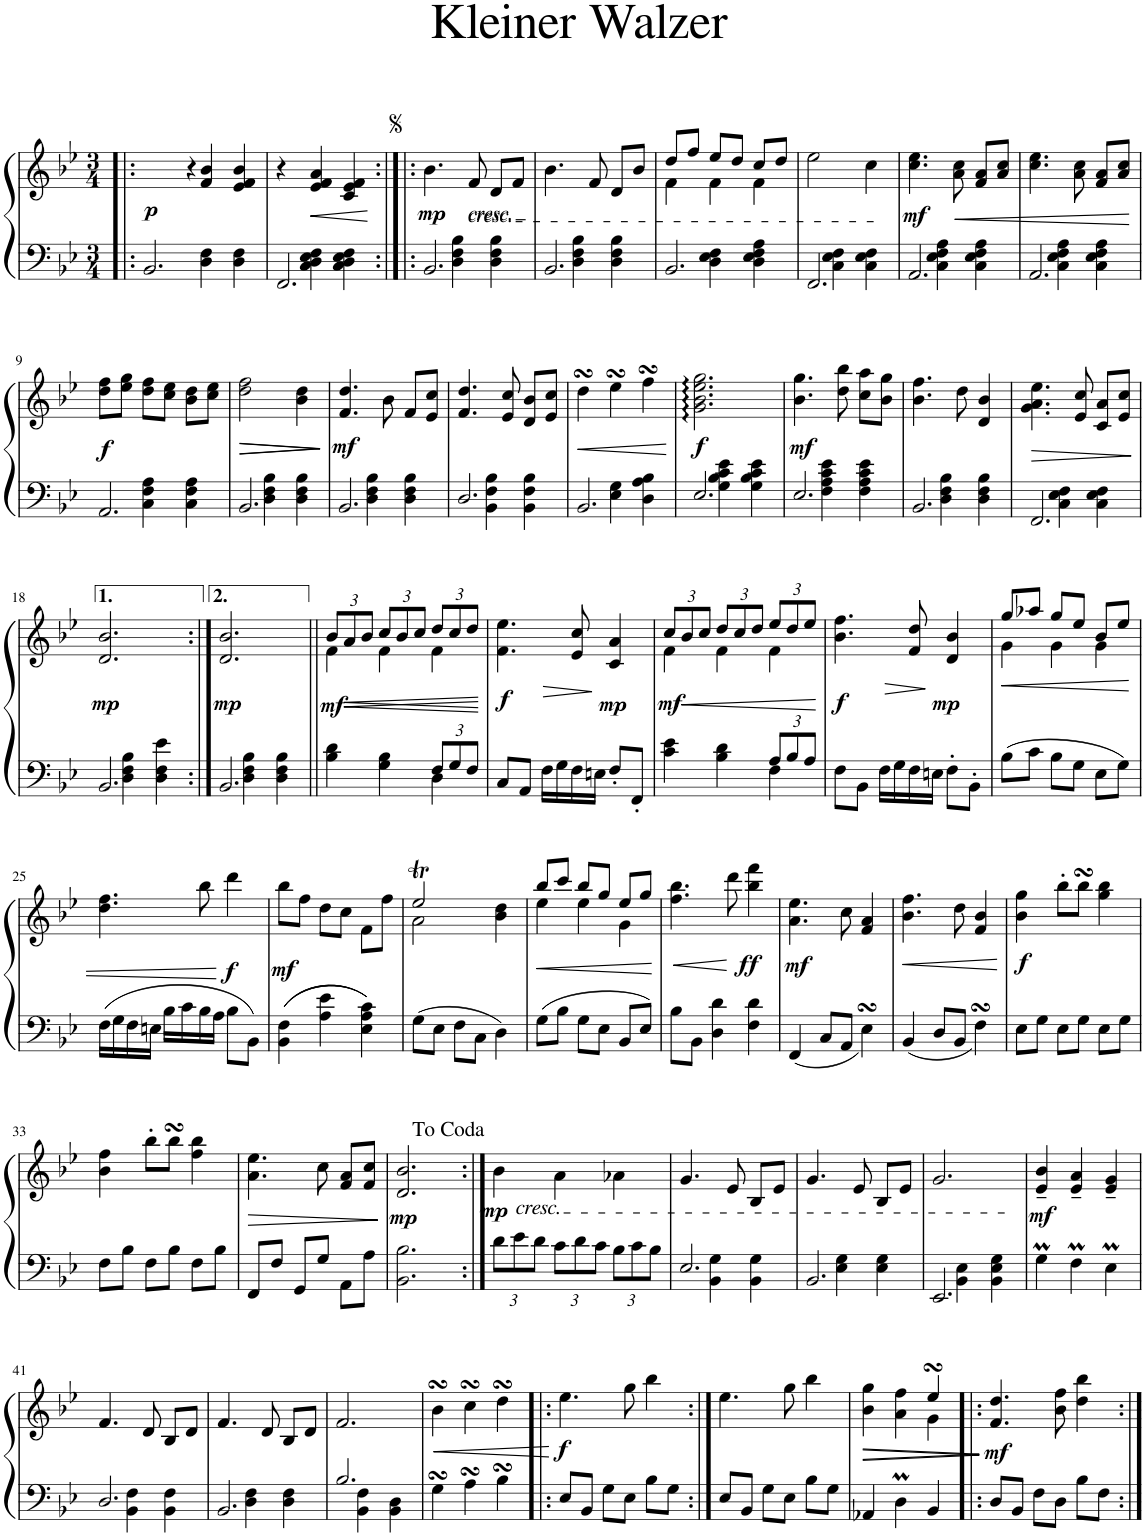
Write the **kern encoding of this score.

**kern	**kern	**dynam
*part1	*part1	*part1
*staff2	*staff1	*staff1/2
*I"Piano	*	*
*clefF4	*clefG2	*
*k[b-e-]	*k[b-e-]	*
*M3/4	*M3/4	*
=1!|:	=1!|:	=1!|:
*^	*	*
!	!	!	!LO:DY:b
2.BB-/	4ryy	4r	p
.	4D\ 4F\	4f/ 4b-/	.
.	4D\ 4F\	4e-/ 4f/ 4b-/	.
=2	=2	=2	=2
2.FF/	4ryy	4r	.
!	!	!	!LO:HP:b=2
.	4C\ 4D\ 4E-\ 4F\	4e-/ 4f/ 4a/	<
.	4C\ 4D\ 4E-\ 4F\	4c/ 4e-/ 4f/	.
=3:|!|:	=3:|!|:	=3:|!|:	=3:|!|:
!	!	!	!LO:DY:b
2.BB-/	4ryy	4.b-\	mp
.	4D\ 4F\ 4B-\	.	.
!	!	!LO:TX:b:i:t=cresc.	!
!	!	!LO:TX:b:i:t=cresc.	!
.	.	8f/	.
.	4D\ 4F\ 4B-\	8d/L	.
.	.	8f/J	.
=4	=4	=4	=4
2.BB-/	4ryy	4.b-\	.
.	4D\ 4F\ 4B-\	.	.
.	.	8f/	.
.	4D\ 4F\ 4B-\	8d/L	.
.	.	8b-/J	.
=5	=5	=5	=5
*	*	*^	*
2.BB-/	4ryy	8dd/L	4f\	.
.	.	8ff/J	.	.
.	4D\ 4E-\ 4F\	8ee-/L	4f\	.
.	.	8dd/J	.	.
.	4D\ 4E-\ 4F\ 4A\	8cc/L	4f\	.
.	.	8dd/J	.	.
*	*	*v	*v	*
=6	=6	=6	=6
2.FF/	4ryy	2ee-\	.
.	4C\ 4E-\ 4F\	.	.
.	4C\ 4E-\ 4F\	4cc\	.
=7	=7	=7	=7
!	!	!	!LO:DY:b
2.AA/	4ryy	4.cc\ 4.ee-\	mf
.	4C\ 4E-\ 4F\ 4A\	.	.
!	!	!	!LO:HP:b
.	.	8a\ 8cc\	<
.	4C\ 4E-\ 4F\ 4A\	8f/ 8a/L	.
.	.	8a/ 8cc/J	.
=8	=8	=8	=8
2.AA/	4ryy	4.cc\ 4.ee-\	.
.	4C\ 4E-\ 4F\ 4A\	.	.
.	.	8a\ 8cc\	.
.	4C\ 4E-\ 4F\ 4A\	8f/ 8a/L	.
.	.	8a/ 8cc/J	.
*v	*v	*	*
.	.	[
!!LO:LB:g=z
=9	=9	=9
*^	*	*
!	!	!	!LO:DY:b
2.AA/	4ryy	8dd\ 8ff\L	f
.	.	8ee-\ 8gg\J	.
.	4C\ 4F\ 4A\	8dd\ 8ff\L	.
.	.	8cc\ 8ee-\J	.
.	4C\ 4F\ 4A\	8b-\ 8dd\L	.
.	.	8cc\ 8ee-\J	.
=10	=10	=10	=10
!	!	!	!LO:HP:b
2.BB-/	4ryy	2dd\ 2ff\	>
.	4D\ 4F\ 4B-\	.	.
!	!	!	!LO:HP:b
.	4D\ 4F\ 4B-\	4b-\ 4dd\	>
*v	*v	*	*
.	.	[ ]
=11	=11	=11
*^	*	*
!	!	!	!LO:DY:b
2.BB-/	4ryy	4.f/ 4.dd/	mf
.	4D\ 4F\ 4B-\	.	.
.	.	8b-\	.
.	4D\ 4F\ 4B-\	8f/L	.
.	.	8e-/ 8cc/J	.
=12	=12	=12	=12
2.D/	4ryy	4.f/ 4.dd/	.
.	4BB-\ 4F\ 4B-\	.	.
.	.	8e-/ 8cc/	.
.	4BB-\ 4F\ 4B-\	8d/ 8b-/L	.
.	.	8e-/ 8cc/J	.
=13	=13	=13	=13
!	!	!	!LO:HP:b
2.BB-/	4ryy	4ddsSsS\	<
.	4E-\ 4G\	4ee-sSSs\	.
.	4D\ 4A\ 4B-\	4ffsSSS\	.
*v	*v	*	*
.	.	]
=14	=14	=14
*^	*	*
!	!	!	!LO:DY:b
2.E-/	4ryy	2.g\ 2.b-\ 2.ee-\ 2.gg\	f
.	4G\ 4B-\ 4c\ 4e-\	.	.
.	4G\ 4B-\ 4c\ 4e-\	.	.
=15	=15	=15	=15
!	!	!	!LO:DY:b
2.E-/	4ryy	4.b-\ 4.gg\	mf
.	4F\ 4A\ 4c\ 4e-\	.	.
.	.	8dd\ 8bb-\	.
.	4F\ 4A\ 4c\ 4e-\	8cc\ 8aa\L	.
.	.	8b-\ 8gg\J	.
=16	=16	=16	=16
2.BB-/	4ryy	4.b-\ 4.ff\	.
.	4D\ 4F\ 4B-\	.	.
.	.	8dd\	.
.	4D\ 4F\ 4B-\	4d/ 4b-/	.
=17	=17	=17	=17
!	!	!	!LO:HP:b
2.FF/	4ryy	4.g\ 4.a\ 4.ee-\	>
.	4C\ 4E-\ 4F\	.	.
.	.	8e-/ 8cc/	.
.	4C\ 4E-\ 4F\	8c/ 8a/L	.
.	.	8e-/ 8cc/J	.
*v	*v	*	*
.	.	[
!!LO:LB:g=z
=18	=18	=18
*^	*	*
!	!	!	!LO:DY:b
2.BB-/	4ryy	2.d/ 2.b-/	mp
.	4D\ 4F\ 4B-\	.	.
.	4D\ 4F\ 4e-\	.	.
=19:|!	=19:|!	=19:|!	=19:|!
!	!	!	!LO:DY:b
2.BB-/	4ryy	2.d/ 2.b-/	mp
.	4D\ 4F\ 4B-\	.	.
.	4D\ 4F\ 4B-\	.	.
=20||	=20||	=20||	=20||
*	*	*Xbrackettup	*
*	*	*^	*
!	!	!	!	!LO:DY:b
4B-\ 4d\	2ryy	12b-/L	4f\	mf
!	!	!	!	!LO:HP:b
.	.	12a/	.	<
!	!	!	!	!LO:HP:b
.	.	12b-/J	.	<
4G\ 4B-\	.	12cc/L	4f\	.
.	.	12b-/	.	.
.	.	12cc/J	.	.
*Xbrackettup	*	*	*	*
12F/L	4D\	12dd/L	4f\	.
12G/	.	12cc/	.	.
12F/J	.	12dd/J	.	.
*v	*v	*	*	*
*	*v	*v	*
.	.	] [
=21	=21	=21
!	!	!LO:DY:b
8C/L	4.f\ 4.ee-\	f
8AA/J	.	.
!	!	!LO:HP:b=2
16F\LL	.	>
16G\	.	.
16F\	8e-/ 8cc/	.
16En\JJ	.	.
!	!	!LO:DY:n=1:b
8F'/L	4c/ 4a/	[ mp
8FF'/J	.	.
=22	=22	=22
*^	*^	*
!	!	!	!	!LO:DY:b
4c\ 4e-\	2ryy	12cc/L	4f\	mf
!	!	!	!	!LO:HP:b
.	.	12b-/	.	<
.	.	12cc/J	.	.
4B-\ 4d\	.	12dd/L	4f\	.
.	.	12cc/	.	.
.	.	12dd/J	.	.
12A/L	4F\	12ee-/L	4f\	.
12B-/	.	12dd/	.	.
12A/J	.	12ee-/J	.	.
*v	*v	*	*	*
*	*v	*v	*
.	.	]
=23	=23	=23
!	!	!LO:DY:b
8F\L	4.b-\ 4.ff\	f
8BB-\J	.	.
!	!	!LO:HP:b=2
16F\LL	.	>
16G\	.	.
16F\	8f/ 8dd/	.
16En\JJ	.	.
!	!	!LO:DY:n=1:b
8F'\L	4d/ 4b-/	[ mp
8BB-'\J	.	.
=24	=24	=24
!	!	!LO:HP:b
*	*^	*
8B-\L	8gg/L	4g\	<
8c\J	8aa-X/J	.	.
8B-\L	8gg/L	4g\	.
8G\J	8ee-/J	.	.
8E-\L	8b-/L	4g\	.
8G\J	8ee-/J	.	.
*	*v	*v	*
!!LO:LB:g=z
=25	=25	=25
16F\LL	4.dd\ 4.ff\	.
16G\	.	.
16F\	.	.
16En\JJ	.	.
16B-\LL	.	.
16c\	.	.
16B-\	8bb-\	.
16A\JJ	.	.
!	!	!LO:DY:n=1:b
8B-\L	4ddd\	] f
8BB-\J	.	.
=26	=26	=26
!	!	!LO:DY:b
4BB-\ 4F\	8bb-\L	mf
.	8ff\J	.
4A\ 4e-\	8dd\L	.
.	8cc\J	.
4E-\ 4A\ 4c\	8f\L	.
.	8ff\J	.
=27	=27	=27
*	*^	*
8G\L	2ee-T/	2a\	.
8E-\J	.	.	.
8F\L	.	.	.
8C\J	.	.	.
4D\	4b-\ 4dd\	4ryy	.
=28	=28	=28	=28
!	!	!	!LO:HP:b
8G\L	8bb-/L	4ee-\	<
8B-\J	8ccc/J	.	.
8G\L	8bb-/L	4ee-\	.
8E-\J	8gg/J	.	.
8BB-/L	8ee-/L	4g\	.
8E-/J	8gg/J	.	.
*	*v	*v	*
.	.	[
=29	=29	=29
!	!	!LO:HP:b=2
8B-\L	4.ff\ 4.bb-\	<
8BB-\J	.	.
4D\ 4d\	.	.
.	8ddd\	.
!	!	!LO:DY:n=1:b
4F\ 4d\	4bb-\ 4fff\	[ ff
=30	=30	=30
!	!	!LO:DY:b
4FF/	4.a\ 4.ee-\	mf
8C/L	.	.
8AA/J	8cc\	.
4E-sSSs\	4f/ 4a/	.
=31	=31	=31
!	!	!LO:HP:b
4BB-/	4.b-\ 4.ff\	<
8D/L	.	.
8BB-/J	8dd\	.
4FsSSS\	4f/ 4b-/	.
.	.	[
=32	=32	=32
!	!	!LO:DY:b
8E-\L	4b-\ 4gg\	f
8G\J	.	.
8E-\L	8bb-'\L	.
8G\J	8bb-sSSs\J	.
8E-\L	4gg\ 4bb-\	.
8G\J	.	.
!!LO:LB:g=z
=33	=33	=33
8F\L	4b-\ 4ff\	.
8B-\J	.	.
8F\L	8bb-'\L	.
8B-\J	8bb-sSSs\J	.
8F\L	4ff\ 4bb-\	.
8B-\J	.	.
=34	=34	=34
!	!	!LO:HP:b
8FF/L	4.a\ 4.ee-\	>
8F/J	.	.
8GG/L	.	.
8G/J	8cc\	.
8AA\L	8f/ 8a/L	.
8A\J	8f/ 8cc/J	.
.	.	[
=35	=35	=35
!	!	!LO:DY:b
2.BB-\ 2.B-\	2.d/ 2.b-/	mp
=36:|!	=36:|!	=36:|!
!	!	!LO:DY:b
12d\L	4b-\	mp
!LO:TX:a:i:t=cresc.	!	!
12e-\	.	.
12d\J	.	.
12c\L	4a\	.
12d\	.	.
12c\J	.	.
12B-\L	4a-X\	.
12c\	.	.
12B-\J	.	.
=37	=37	=37
*^	*	*
2.E-/	4ryy	4.g/	.
.	4BB-\ 4G\	.	.
.	.	8e-/	.
.	4BB-\ 4G\	8B-/L	.
.	.	8e-/J	.
=38	=38	=38	=38
2.BB-/	4ryy	4.g/	.
.	4E-\ 4G\	.	.
.	.	8e-/	.
.	4E-\ 4G\	8B-/L	.
.	.	8e-/J	.
=39	=39	=39	=39
2.EE-/	4ryy	2.g/	.
.	4BB-\ 4E-\	.	.
.	4BB-\ 4E-\ 4G\	.	.
=40	=40	=40	=40
!	!	!	!LO:DY:b
*v	*v	*	*
4GM\	4e-/~ 4b-/~	mf
4FM\	4e-/~ 4a/~	.
4E-M\	4e-/~ 4g/~	.
!!LO:LB:g=z
=41	=41	=41
*^	*	*
2.D/	4ryy	4.f/	.
.	4BB-\ 4F\	.	.
.	.	8d/	.
.	4BB-\ 4F\	8B-/L	.
.	.	8d/J	.
=42	=42	=42	=42
2.BB-/	4ryy	4.f/	.
.	4D\ 4F\	.	.
.	.	8d/	.
.	4D\ 4F\	8B-/L	.
.	.	8d/J	.
=43	=43	=43	=43
2.B-/	4ryy	2.f/	.
.	4BB-\ 4F\	.	.
.	4BB-\ 4D\	.	.
=44	=44	=44	=44
!	!	!	!LO:HP:b
*v	*v	*	*
4GsSSS\	4b-sSSs\	<
4AsSsS\	4ccsSSS\	.
4B-sSSs\	4ddsSsS\	.
.	.	]
=45!|:	=45!|:	=45!|:
!	!	!LO:DY:b
8E-/L	4.ee-\	f
8BB-/J	.	.
8G\L	.	.
8E-\J	8gg\	.
8B-\L	4bb-\	.
8G\J	.	.
=46:|!	=46:|!	=46:|!
8E-/L	4.ee-\	.
8BB-/J	.	.
8G\L	.	.
8E-\J	8gg\	.
8B-\L	4bb-\	.
8G\J	.	.
=47	=47	=47
*	*^	*
4AA-X/	4b-\ 4gg\	2ryy	.
!	!	!	!LO:HP:b
4Dm\	4a\ 4ff\	.	>
4BB-/	4ee-sSSs/	4g\	.
*	*v	*v	*
.	.	[ ]
=48!|:	=48!|:	=48!|:
!	!	!LO:DY:b
8D/L	4.f/ 4.dd/	mf
8BB-/J	.	.
8F\L	.	.
8D\J	8b-\ 8ff\	.
8B-\L	4dd\ 4bb-\	.
8F\J	.	.
=:|!	=:|!	=:|!
*-	*-	*-
